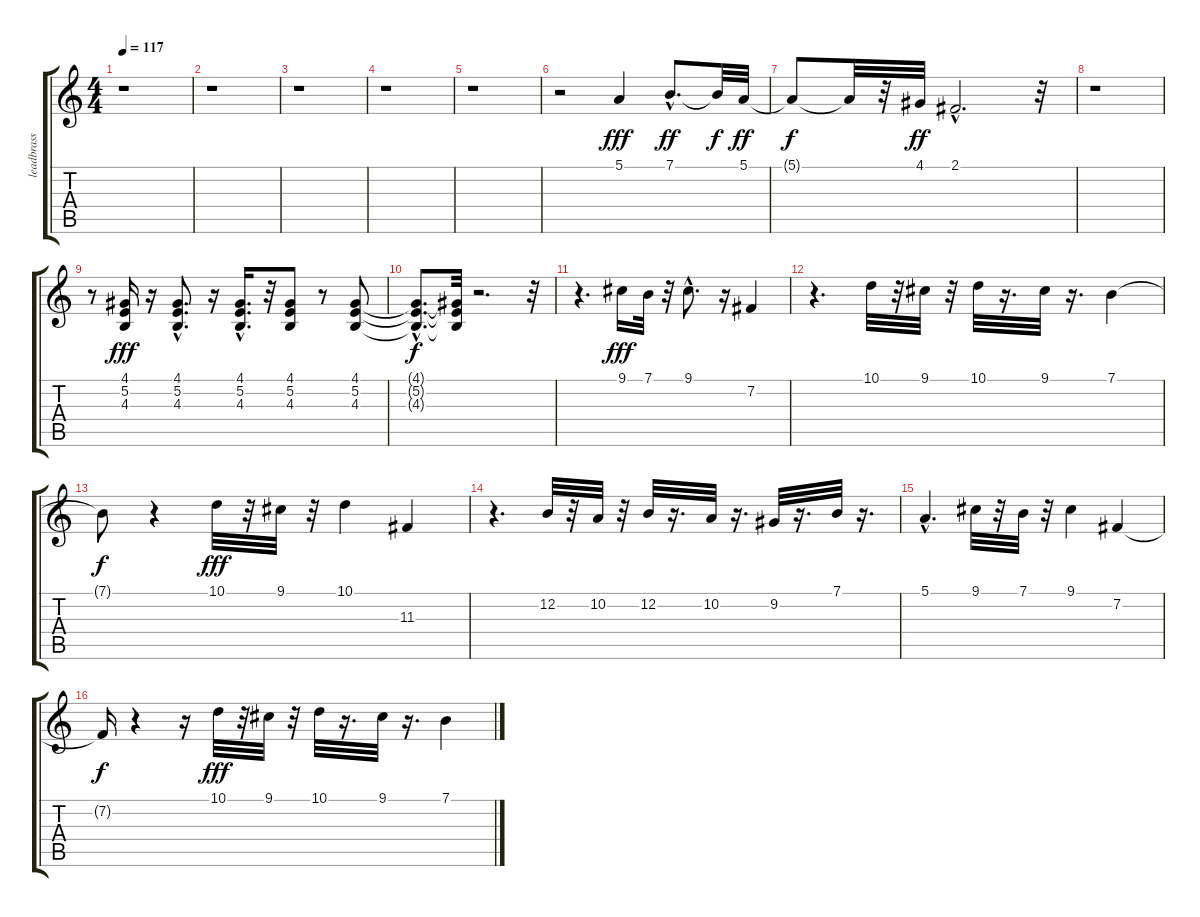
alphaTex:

\track ("leadbrass" "leadbrass") {instrument synthbrass1}
\staff {score tabs}
\tuning (E4 B3 G3 D3 A2 E2) {hide}
\ts (4 4)
\tempo 117
\clef g2
\ks c
r.1{dy f} |
r.1 |
r.1 |
r.1 |
r.1 |
r.2 5.1.4{dy fff} 7.1{hac}.8{d dy ff} 7.1{t}.32{dy f} 5.1.32{dy ff} |
5.1{t}.8{dy f} 5.1{t}.32 r.32 4.1.32{dy ff} 2.1{hac}.2{d} r.32 |
r.1 |
r.8 (4.1 5.2 4.3).16{dy fff} r.16 (4.1 5.2{hac} 4.3).8{d} r.16 (4.1{hac} 5.2{hac} 4.3{hac}).16{d} r.32 (4.1 5.2 4.3).8 r.8 (4.1 5.2 4.3).8 |
(4.1{hac t} 5.2{hac t} 4.3{hac t}).8{d dy f} (4.1{t} 5.2{t} 4.3{t}).32 r.2{d} r.32 |
r.4{d} 9.1.16{dy fff} 7.1.32 r.32 9.1{hac}.8{d} r.16 7.2.4 |
r.4{d} 10.1.32 r.32 9.1.32 r.32 10.1.32 r.16{d} 9.1.32 r.16{d} 7.1.4 |
7.1{t}.8{dy f} r.4 10.1.32{dy fff} r.32 9.1.32 r.32 10.1.4 11.3.4 |
r.4{d} 12.2.32 r.32 10.2.32 r.32 12.2.32 r.16{d} 10.2.32 r.16{d} 9.2.32 r.16{d} 7.1.32 r.16{d} |
5.1{hac}.4{d} 9.1.32 r.32 7.1.32 r.32 9.1.4 7.2.4 |
7.2{t}.16{dy f} r.4 r.16 10.1.32{dy fff} r.32 9.1.32 r.32 10.1.32 r.16{d} 9.1.32 r.16{d} 7.1.4
